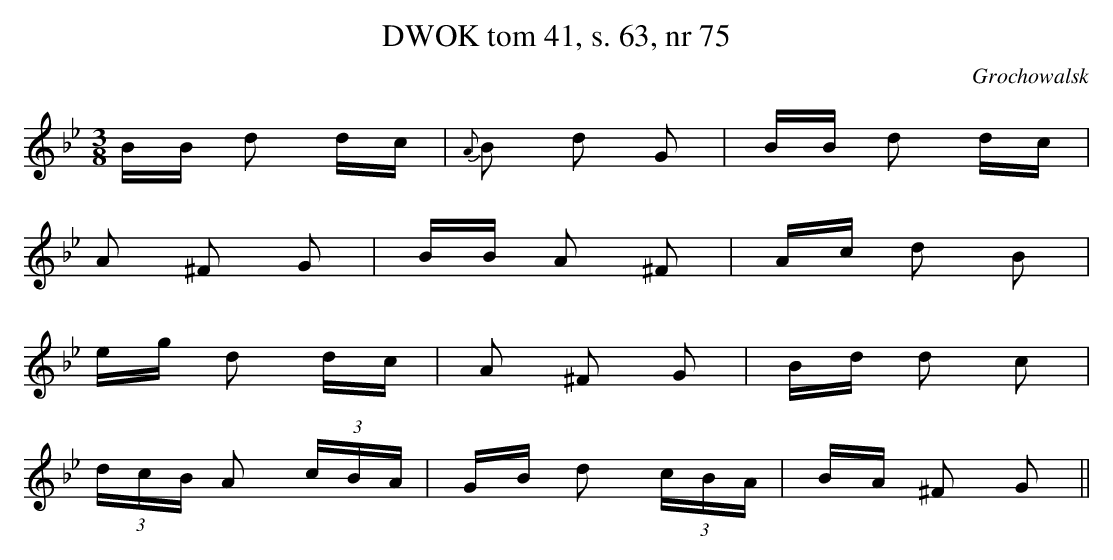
X:1
T:DWOK tom 41, s. 63, nr 75
O:Grochowalsk
L:1/16
M:3/8
K:Bb
BB d2 dc|{A}B2 d2 G2|BB d2 dc|
A2 ^F2 G2|BB A2 ^F2|Ac d2 B2|
eg d2 dc|A2 ^F2 G2|Bd d2 c2|
 (3dcB A2  (3cBA |GB d2  (3cBA |BA ^F2 G2||
